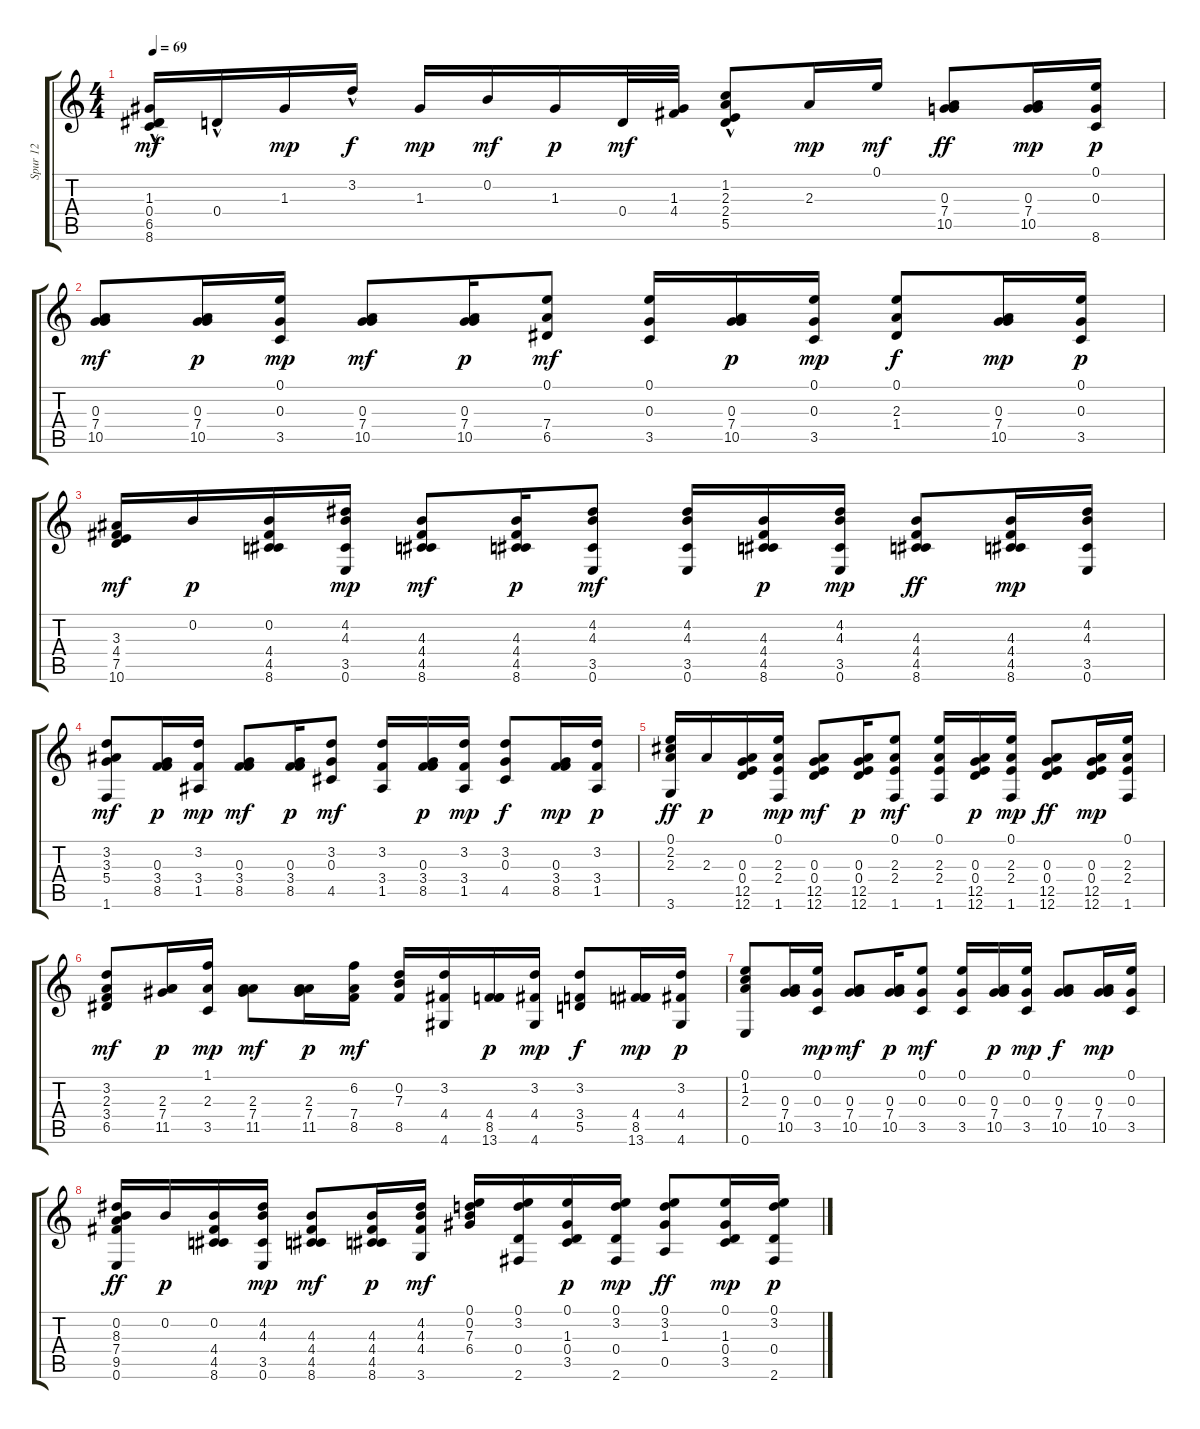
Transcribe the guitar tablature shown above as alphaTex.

\track ("Spur 12" "Spur 12") {instrument acousticguitarnylon}
\staff {score tabs}
\tuning (E4 B3 G3 D3 A2 E2) {hide}
\ts (4 4)
\tempo 69
\clef g2
\ks c
(1.3 0.4 6.5 8.6{hac}).16{dy mf} 0.4{hac}.16 1.3.16{dy mp} 3.2{hac}.16{dy f} 1.3.16{dy mp} 0.2.16{dy mf} 1.3.16{dy p} 0.4.32{dy mf} (1.3 4.4).32 (1.2 2.3 2.4 5.5{hac}).8 2.3.16{dy mp} 0.1.16{dy mf} (0.3 7.4 10.5).8{dy ff} (0.3 7.4 10.5).16{dy mp} (0.1 0.3 8.6).16{dy p} |
(0.3 7.4 10.5).8{dy mf} (0.3 7.4 10.5).16{dy p} (0.1 0.3 3.5).16{dy mp} (0.3 7.4 10.5).8{dy mf} (0.3 7.4 10.5).16{dy p} (0.1 7.4 6.5).8{dy mf} (0.1 0.3 3.5).16 (0.3 7.4 10.5).16{dy p} (0.1 0.3 3.5).16{dy mp} (0.1 2.3 1.4).8{dy f} (0.3 7.4 10.5).16{dy mp} (0.1 0.3 3.5).16{dy p} |
(3.3 4.4 7.5 10.6).16{dy mf} 0.2.16{dy p} (0.2 4.4 4.5 8.6).16 (4.2 4.3 3.5 0.6).16{dy mp} (4.3 4.4 4.5 8.6).8{dy mf} (4.3 4.4 4.5 8.6).16{dy p} (4.2 4.3 3.5 0.6).8{dy mf} (4.2 4.3 3.5 0.6).16 (4.3 4.4 4.5 8.6).16{dy p} (4.2 4.3 3.5 0.6).16{dy mp} (4.3 4.4 4.5 8.6).8{dy ff} (4.3 4.4 4.5 8.6).16{dy mp} (4.2 4.3 3.5 0.6).16 |
(3.2 3.3 5.4 1.6).8{dy mf} (0.3 3.4 8.5).16{dy p} (3.2 3.4 1.5).16{dy mp} (0.3 3.4 8.5).8{dy mf} (0.3 3.4 8.5).16{dy p} (3.2 0.3 4.5).8{dy mf} (3.2 3.4 1.5).16 (0.3 3.4 8.5).16{dy p} (3.2 3.4 1.5).16{dy mp} (3.2 0.3 4.5).8{dy f} (0.3 3.4 8.5).16{dy mp} (3.2 3.4 1.5).16{dy p} |
(0.1 2.2 2.3 3.6).16{dy ff} 2.3.16{dy p} (0.3 0.4 12.5 12.6).16 (0.1 2.3 2.4 1.6).16{dy mp} (0.3 0.4 12.5 12.6).8{dy mf} (0.3 0.4 12.5 12.6).16{dy p} (0.1 2.3 2.4 1.6).8{dy mf} (0.1 2.3 2.4 1.6).16 (0.3 0.4 12.5 12.6).16{dy p} (0.1 2.3 2.4 1.6).16{dy mp} (0.3 0.4 12.5 12.6).8{dy ff} (0.3 0.4 12.5 12.6).16{dy mp} (0.1 2.3 2.4 1.6).16 |
(3.2 2.3 3.4 6.5).8{dy mf} (2.3 7.4 11.5).16{dy p} (1.1 2.3 3.5).16{dy mp} (2.3 7.4 11.5).8{dy mf} (2.3 7.4 11.5).16{dy p} (6.2 7.4 8.5).16{dy mf} (0.2 7.3 8.5).16 (3.2 4.4 4.6).16 (4.4 8.5 13.6).16{dy p} (3.2 4.4 4.6).16{dy mp} (3.2 3.4 5.5).8{dy f} (4.4 8.5 13.6).16{dy mp} (3.2 4.4 4.6).16{dy p} |
(0.1 1.2 2.3 0.6).8 (0.3 7.4 10.5).16 (0.1 0.3 3.5).16{dy mp} (0.3 7.4 10.5).8{dy mf} (0.3 7.4 10.5).16{dy p} (0.1 0.3 3.5).8{dy mf} (0.1 0.3 3.5).16 (0.3 7.4 10.5).16{dy p} (0.1 0.3 3.5).16{dy mp} (0.3 7.4 10.5).8{dy f} (0.3 7.4 10.5).16{dy mp} (0.1 0.3 3.5).16 |
(0.2 8.3 7.4 9.5 0.6).16{dy ff} 0.2.16{dy p} (0.2 4.4 4.5 8.6).16 (4.2 4.3 3.5 0.6).16{dy mp} (4.3 4.4 4.5 8.6).8{dy mf} (4.3 4.4 4.5 8.6).16{dy p} (4.2 4.3 4.4 3.6).16{dy mf} (0.1 0.2 7.3 6.4).16 (0.1 3.2 0.4 2.6).16 (0.1 1.3 0.4 3.5).16{dy p} (0.1 3.2 0.4 2.6).16{dy mp} (0.1 3.2 1.3 0.5).8{dy ff} (0.1 1.3 0.4 3.5).16{dy mp} (0.1 3.2 0.4 2.6).16{dy p}
